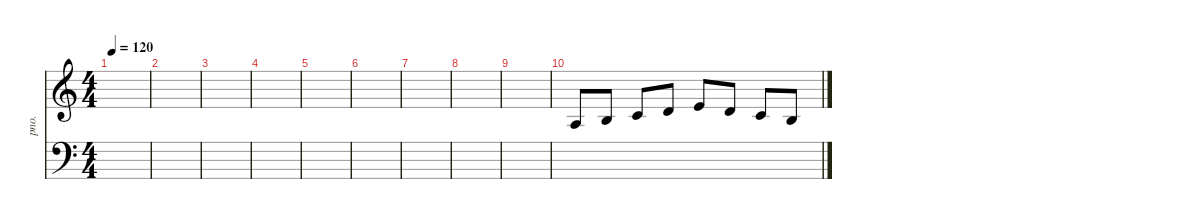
\defaultSystemsLayout 4
\hideDynamics
\bracketExtendMode nobrackets
\otherSystemsTrackNameOrientation horizontal
\track ("El sitar" "pno.") {instrument acousticgrandpiano}
\staff {score}
\tuning (E4 B3 G3 D3 A2 E2)
\ts (4 4)
\tempo 120
\clef g2
\ks c
|
|
|
|
|
|
|
|
|
2.3.8{beam Up} 0.2.8{beam Up} 1.2.8{beam Up} 3.2.8{beam Up} 5.2.8{beam Up} 3.2.8{beam Up} 1.2.8{beam Up} 0.2.8{beam Up} |
|
|
|
|
|
\staff {score}
\tuning (G2 D2 A1 E1 B0)
\clef f4
\ottava regular
\simile none
\ks c
|
|
|
|
|
|
|
|
|
|
|
|
|
|
|
